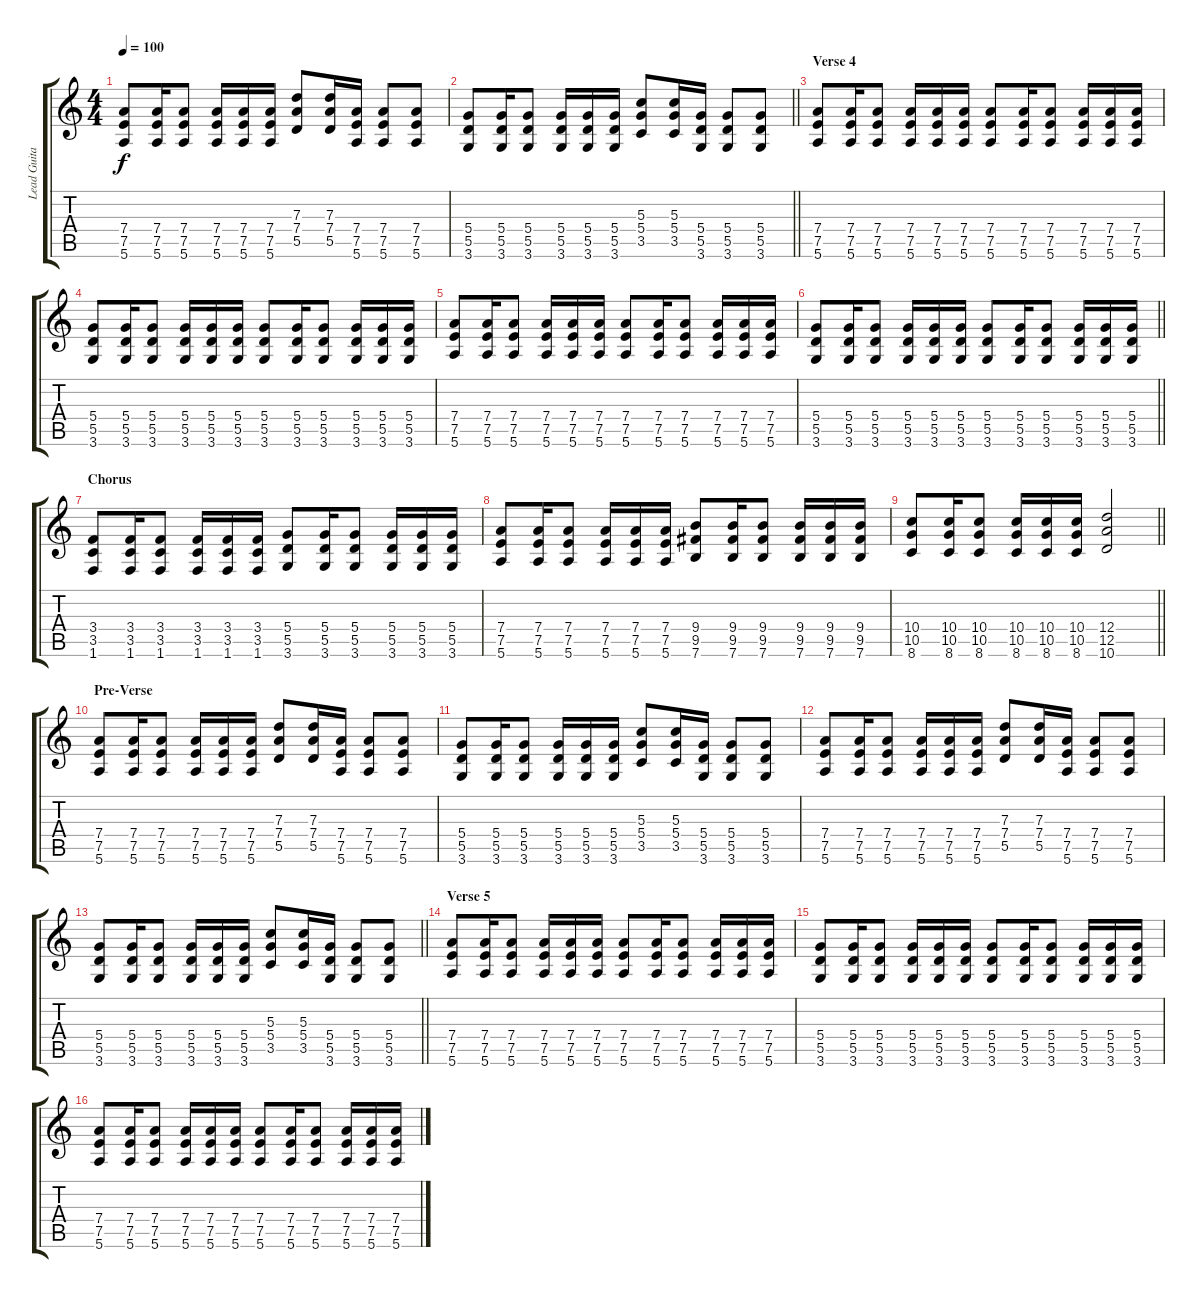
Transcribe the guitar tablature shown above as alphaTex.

\track ("Lead Guitar" "Lead Guita") {instrument distortionguitar}
\staff {score tabs}
\tuning (E4 B3 G3 D3 A2 E2) {hide}
\ts (4 4)
\tempo 100
\clef g2
\ks c
(7.4 7.5 5.6).8{dy f} (7.4 7.5 5.6).16 (7.4 7.5 5.6).8 (7.4 7.5 5.6).16 (7.4 7.5 5.6).16 (7.4 7.5 5.6).16 (7.3 7.4 5.5).8 (7.3 7.4 5.5).16 (7.4 7.5 5.6).16 (7.4 7.5 5.6).8 (7.4 7.5 5.6).8 |
\barLineRight lightlight
(5.4 5.5 3.6).8 (5.4 5.5 3.6).16 (5.4 5.5 3.6).8 (5.4 5.5 3.6).16 (5.4 5.5 3.6).16 (5.4 5.5 3.6).16 (5.3 5.4 3.5).8 (5.3 5.4 3.5).16 (5.4 5.5 3.6).16 (5.4 5.5 3.6).8 (5.4 5.5 3.6).8 |
\section ("" "Verse 4")
(7.4 7.5 5.6).8 (7.4 7.5 5.6).16 (7.4 7.5 5.6).8 (7.4 7.5 5.6).16 (7.4 7.5 5.6).16 (7.4 7.5 5.6).16 (7.4 7.5 5.6).8 (7.4 7.5 5.6).16 (7.4 7.5 5.6).8 (7.4 7.5 5.6).16 (7.4 7.5 5.6).16 (7.4 7.5 5.6).16 |
(5.4 5.5 3.6).8 (5.4 5.5 3.6).16 (5.4 5.5 3.6).8 (5.4 5.5 3.6).16 (5.4 5.5 3.6).16 (5.4 5.5 3.6).16 (5.4 5.5 3.6).8 (5.4 5.5 3.6).16 (5.4 5.5 3.6).8 (5.4 5.5 3.6).16 (5.4 5.5 3.6).16 (5.4 5.5 3.6).16 |
(7.4 7.5 5.6).8 (7.4 7.5 5.6).16 (7.4 7.5 5.6).8 (7.4 7.5 5.6).16 (7.4 7.5 5.6).16 (7.4 7.5 5.6).16 (7.4 7.5 5.6).8 (7.4 7.5 5.6).16 (7.4 7.5 5.6).8 (7.4 7.5 5.6).16 (7.4 7.5 5.6).16 (7.4 7.5 5.6).16 |
\barLineRight lightlight
(5.4 5.5 3.6).8 (5.4 5.5 3.6).16 (5.4 5.5 3.6).8 (5.4 5.5 3.6).16 (5.4 5.5 3.6).16 (5.4 5.5 3.6).16 (5.4 5.5 3.6).8 (5.4 5.5 3.6).16 (5.4 5.5 3.6).8 (5.4 5.5 3.6).16 (5.4 5.5 3.6).16 (5.4 5.5 3.6).16 |
\section ("" "Chorus")
(3.4 3.5 1.6).8 (3.4 3.5 1.6).16 (3.4 3.5 1.6).8 (3.4 3.5 1.6).16 (3.4 3.5 1.6).16 (3.4 3.5 1.6).16 (5.4 5.5 3.6).8 (5.4 5.5 3.6).16 (5.4 5.5 3.6).8 (5.4 5.5 3.6).16 (5.4 5.5 3.6).16 (5.4 5.5 3.6).16 |
(7.4 7.5 5.6).8 (7.4 7.5 5.6).16 (7.4 7.5 5.6).8 (7.4 7.5 5.6).16 (7.4 7.5 5.6).16 (7.4 7.5 5.6).16 (9.4 9.5 7.6).8 (9.4 9.5 7.6).16 (9.4 9.5 7.6).8 (9.4 9.5 7.6).16 (9.4 9.5 7.6).16 (9.4 9.5 7.6).16 |
\barLineRight lightlight
(10.4 10.5 8.6).8 (10.4 10.5 8.6).16 (10.4 10.5 8.6).8 (10.4 10.5 8.6).16 (10.4 10.5 8.6).16 (10.4 10.5 8.6).16 (12.4 12.5 10.6).2 |
\section ("" "Pre-Verse")
(7.4 7.5 5.6).8 (7.4 7.5 5.6).16 (7.4 7.5 5.6).8 (7.4 7.5 5.6).16 (7.4 7.5 5.6).16 (7.4 7.5 5.6).16 (7.3 7.4 5.5).8 (7.3 7.4 5.5).16 (7.4 7.5 5.6).16 (7.4 7.5 5.6).8 (7.4 7.5 5.6).8 |
(5.4 5.5 3.6).8 (5.4 5.5 3.6).16 (5.4 5.5 3.6).8 (5.4 5.5 3.6).16 (5.4 5.5 3.6).16 (5.4 5.5 3.6).16 (5.3 5.4 3.5).8 (5.3 5.4 3.5).16 (5.4 5.5 3.6).16 (5.4 5.5 3.6).8 (5.4 5.5 3.6).8 |
(7.4 7.5 5.6).8 (7.4 7.5 5.6).16 (7.4 7.5 5.6).8 (7.4 7.5 5.6).16 (7.4 7.5 5.6).16 (7.4 7.5 5.6).16 (7.3 7.4 5.5).8 (7.3 7.4 5.5).16 (7.4 7.5 5.6).16 (7.4 7.5 5.6).8 (7.4 7.5 5.6).8 |
\barLineRight lightlight
(5.4 5.5 3.6).8 (5.4 5.5 3.6).16 (5.4 5.5 3.6).8 (5.4 5.5 3.6).16 (5.4 5.5 3.6).16 (5.4 5.5 3.6).16 (5.3 5.4 3.5).8 (5.3 5.4 3.5).16 (5.4 5.5 3.6).16 (5.4 5.5 3.6).8 (5.4 5.5 3.6).8 |
\section ("" "Verse 5")
(7.4 7.5 5.6).8 (7.4 7.5 5.6).16 (7.4 7.5 5.6).8 (7.4 7.5 5.6).16 (7.4 7.5 5.6).16 (7.4 7.5 5.6).16 (7.4 7.5 5.6).8 (7.4 7.5 5.6).16 (7.4 7.5 5.6).8 (7.4 7.5 5.6).16 (7.4 7.5 5.6).16 (7.4 7.5 5.6).16 |
(5.4 5.5 3.6).8 (5.4 5.5 3.6).16 (5.4 5.5 3.6).8 (5.4 5.5 3.6).16 (5.4 5.5 3.6).16 (5.4 5.5 3.6).16 (5.4 5.5 3.6).8 (5.4 5.5 3.6).16 (5.4 5.5 3.6).8 (5.4 5.5 3.6).16 (5.4 5.5 3.6).16 (5.4 5.5 3.6).16 |
(7.4 7.5 5.6).8 (7.4 7.5 5.6).16 (7.4 7.5 5.6).8 (7.4 7.5 5.6).16 (7.4 7.5 5.6).16 (7.4 7.5 5.6).16 (7.4 7.5 5.6).8 (7.4 7.5 5.6).16 (7.4 7.5 5.6).8 (7.4 7.5 5.6).16 (7.4 7.5 5.6).16 (7.4 7.5 5.6).16
